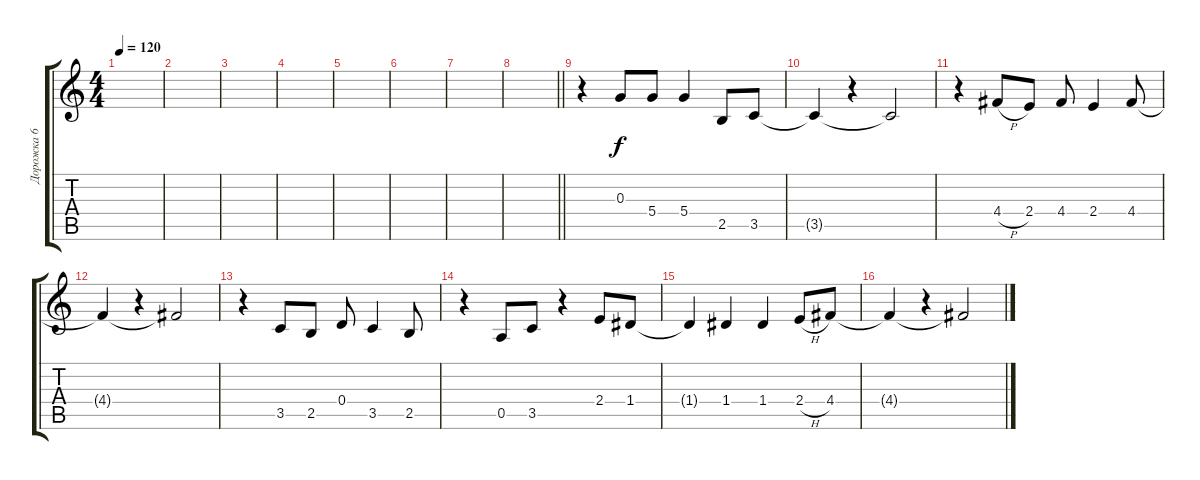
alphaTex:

\track ("Дорожка 6" "Дорожка 6") {instrument electricguitarjazz}
\staff {score tabs}
\tuning (E4 B3 G3 D3 A2 E2) {hide}
\ts (4 4)
\tempo 120
\clef g2
\ks c
|
|
|
|
|
|
|
\barLineRight lightlight
|
r.4 0.3.8 5.4.8 5.4.4 2.5.8 3.5.8 |
3.5{t}.4 r.4 3.5{t}.2 |
r.4 4.4{h}.8 2.4.8 4.4.8 2.4.4 4.4.8 |
4.4{t}.4 r.4 4.4{t}.2 |
r.4 3.5.8 2.5.8 0.4.8 3.5.4 2.5.8 |
r.4 0.5.8 3.5.8 r.4 2.4.8 1.4.8 |
1.4{t}.4 1.4.4 1.4.4 2.4{h}.8 4.4.8 |
4.4{t}.4 r.4 4.4{t}.2
